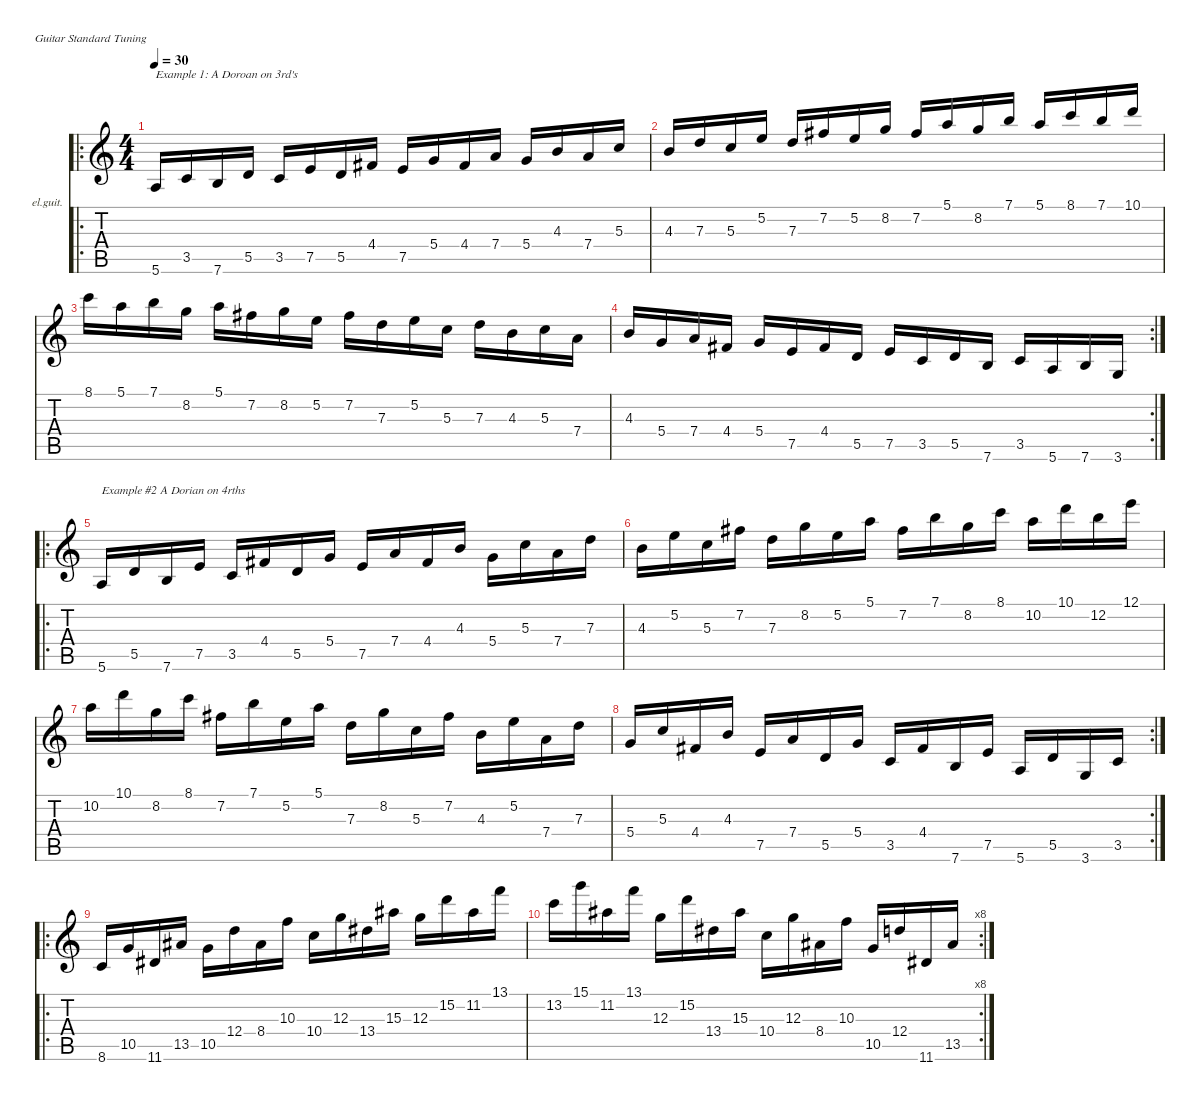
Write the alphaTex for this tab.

\defaultSystemsLayout 4
\hideDynamics
\bracketExtendMode nobrackets
\firstSystemTrackNameOrientation horizontal
\otherSystemsTrackNameOrientation horizontal
\track ("Electric Guitar (Clean)" "el.guit.") {defaultSystemsLayout 2 instrument electricguitarclean}
\staff {score tabs}
\tuning (E4 B3 G3 D3 A2 E2)
\ro
\ts (4 4)
\tempo 30
\clef g2
\scale
1.06076
\ks c
5.6.16{txt "Example 1: A Doroan on 3rd's" dy mf instrument electricguitarclean beam Up} 3.5.16{beam Up} 7.6.16{beam Up} 5.5.16{beam Up} 3.5.16{beam Up} 7.5.16{beam Up} 5.5.16{beam Up} 4.4{acc #}.16{beam Up} 7.5.16{beam Up} 5.4.16{beam Up} 4.4{acc #}.16{beam Up} 7.4.16{beam Up} 5.4.16{beam Up} 4.3.16{beam Up} 7.4.16{beam Up} 5.3.16{beam Up} |
\scale
0.939244 4.3.16{beam Up} 7.3.16{beam Up} 5.3.16{beam Up} 5.2.16{beam Up} 7.3.16{beam Up} 7.2{acc #}.16{beam Up} 5.2.16{beam Up} 8.2.16{beam Up} 7.2{acc #}.16{beam Up} 5.1.16{beam Up} 8.2.16{beam Up} 7.1.16{beam Up} 5.1.16{beam Up} 8.1.16{beam Up} 7.1.16{beam Up} 10.1.16{beam Up} |
\scale
1.01887 8.1.16{beam Down} 5.1.16{beam Down} 7.1.16{beam Down} 8.2.16{beam Down} 5.1.16{beam Down} 7.2{acc #}.16{beam Down} 8.2.16{beam Down} 5.2.16{beam Down} 7.2{acc #}.16{beam Down} 7.3.16{beam Down} 5.2.16{beam Down} 5.3.16{beam Down} 7.3.16{beam Down} 4.3.16{beam Down} 5.3.16{beam Down} 7.4.16{beam Down} |
\rc 2
\scale
0.981126 4.3.16{beam Up} 5.4.16{beam Up} 7.4.16{beam Up} 4.4{acc #}.16{beam Up} 5.4.16{beam Up} 7.5.16{beam Up} 4.4{acc #}.16{beam Up} 5.5.16{beam Up} 7.5.16{beam Up} 3.5.16{beam Up} 5.5.16{beam Up} 7.6.16{beam Up} 3.5.16{beam Up} 5.6.16{beam Up} 7.6.16{beam Up} 3.6.16{beam Up} |
\ro
\scale
1.03043 5.6.16{txt "Example #2 A Dorian on 4rths" beam Up} 5.5.16{beam Up} 7.6.16{beam Up} 7.5.16{beam Up} 3.5.16{beam Up} 4.4{acc #}.16{beam Up} 5.5.16{beam Up} 5.4.16{beam Up} 7.5.16{beam Up} 7.4.16{beam Up} 4.4{acc #}.16{beam Up} 4.3.16{beam Up} 5.4.16{beam Down} 5.3.16{beam Down} 7.4.16{beam Down} 7.3.16{beam Down} |
\scale
0.969568 4.3.16{beam Down} 5.2.16{beam Down} 5.3.16{beam Down} 7.2{acc #}.16{beam Down} 7.3.16{beam Down} 8.2.16{beam Down} 5.2.16{beam Down} 5.1.16{beam Down} 7.2{acc #}.16{beam Down} 7.1.16{beam Down} 8.2.16{beam Down} 8.1.16{beam Down} 10.2.16{beam Down} 10.1.16{beam Down} 12.2.16{beam Down} 12.1.16{beam Down} |
\scale
1.03043 10.2.16{beam Down} 10.1.16{beam Down} 8.2.16{beam Down} 8.1.16{beam Down} 7.2{acc #}.16{beam Down} 7.1.16{beam Down} 5.2.16{beam Down} 5.1.16{beam Down} 7.3.16{beam Down} 8.2.16{beam Down} 5.3.16{beam Down} 7.2{acc #}.16{beam Down} 4.3.16{beam Down} 5.2.16{beam Down} 7.4.16{beam Down} 7.3.16{beam Down} |
\rc 2
\scale
0.969568 5.4.16{beam Up} 5.3.16{beam Up} 4.4{acc #}.16{beam Up} 4.3.16{beam Up} 7.5.16{beam Up} 7.4.16{beam Up} 5.5.16{beam Up} 5.4.16{beam Up} 3.5.16{beam Up} 4.4{acc #}.16{beam Up} 7.6.16{beam Up} 7.5.16{beam Up} 5.6.16{beam Up} 5.5.16{beam Up} 3.6.16{beam Up} 3.5.16{beam Up} |
\ro
8.6.16{beam Up} 10.5.16{beam Up} 11.6{acc #}.16{beam Up} 13.5{acc #}.16{beam Up} 10.5.16{beam Down} 12.4.16{beam Down} 8.4{acc #}.16{beam Down} 10.3.16{beam Down} 10.4.16{beam Down} 12.3.16{beam Down} 13.4{acc #}.16{beam Down} 15.3{acc #}.16{beam Down} 12.3.16{beam Down} 15.2.16{beam Down} 11.2{acc #}.16{beam Down} 13.1.16{beam Down} |
\rc 8
13.2.16{beam Down} 15.1.16{beam Down} 11.2{acc #}.16{beam Down} 13.1.16{beam Down} 12.3.16{beam Down} 15.2.16{beam Down} 13.4{acc #}.16{beam Down} 15.3{acc #}.16{beam Down} 10.4.16{beam Down} 12.3.16{beam Down} 8.4{acc #}.16{beam Down} 10.3.16{beam Down} 10.5.16{beam Up} 12.4.16{beam Up} 11.6{acc #}.16{beam Up} 13.5{acc #}.16{beam Up}
